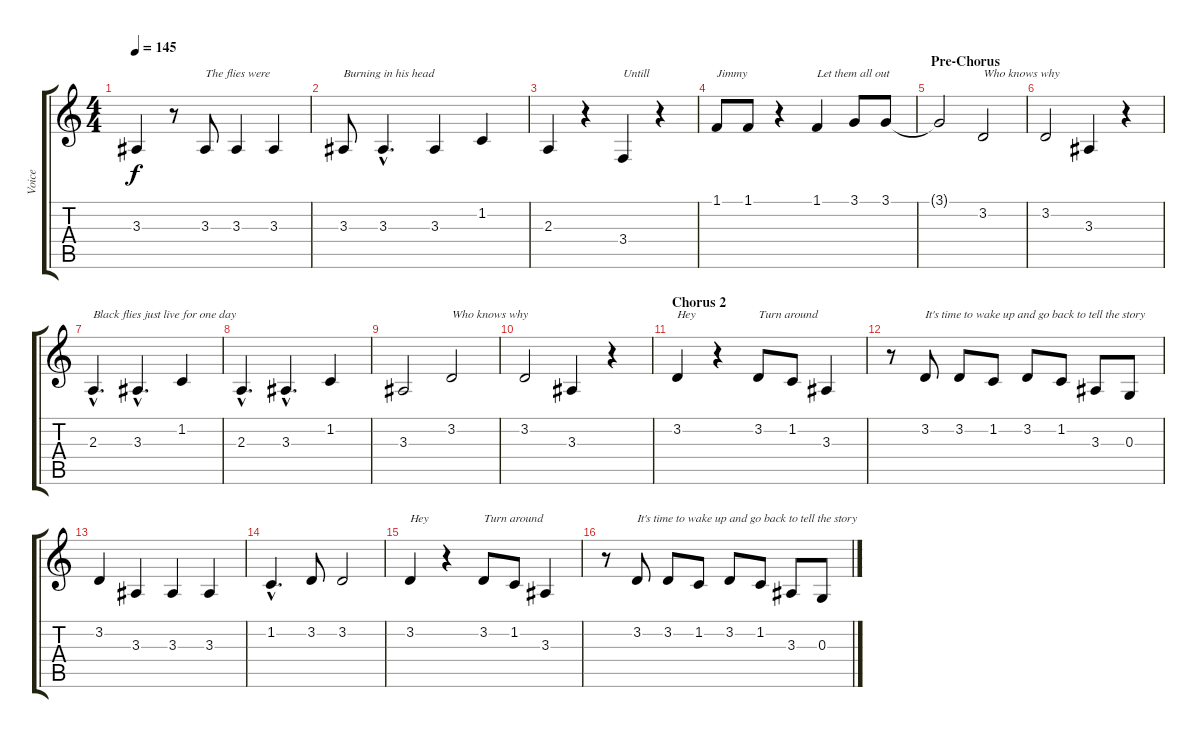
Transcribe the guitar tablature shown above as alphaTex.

\track ("Voice" "Voice") {instrument altosax}
\staff {score tabs}
\tuning (E4 B3 G3 D3 A2 E2) {hide}
\ts (4 4)
\tempo 145
\clef g2
\ks c
3.3.4{dy f} r.8 3.3.8{txt "The flies were"} 3.3.4 3.3.4 |
3.3.8{txt "Burning in his head"} 3.3{hac}.4{d} 3.3.4 1.2.4 |
2.3.4 r.4 3.4.4{txt "Untill"} r.4 |
1.1.8{txt "Jimmy"} 1.1.8 r.4 1.1.4{txt "Let them all out"} 3.1.8 3.1.8 |
\section ("" "Pre-Chorus")
3.1{t}.2 3.2.2{txt "Who knows why"} |
3.2.2 3.3.4 r.4 |
2.3{hac}.4{d txt "Black flies just live for one day"} 3.3{hac}.4{d} 1.2.4 |
2.3{hac}.4{d} 3.3{hac}.4{d} 1.2.4 |
3.3.2 3.2.2{txt "Who knows why"} |
3.2.2 3.3.4 r.4 |
\section ("" "Chorus 2")
3.2.4{txt "Hey"} r.4 3.2.8{txt "Turn around"} 1.2.8 3.3.4 |
r.8 3.2.8{txt "It's time to wake up and go back to tell the story"} 3.2.8 1.2.8 3.2.8 1.2.8 3.3.8 0.3.8 |
3.2.4 3.3.4 3.3.4 3.3.4 |
1.2{hac}.4{d} 3.2.8 3.2.2 |
3.2.4{txt "Hey"} r.4 3.2.8{txt "Turn around"} 1.2.8 3.3.4 |
r.8 3.2.8{txt "It's time to wake up and go back to tell the story"} 3.2.8 1.2.8 3.2.8 1.2.8 3.3.8 0.3.8
